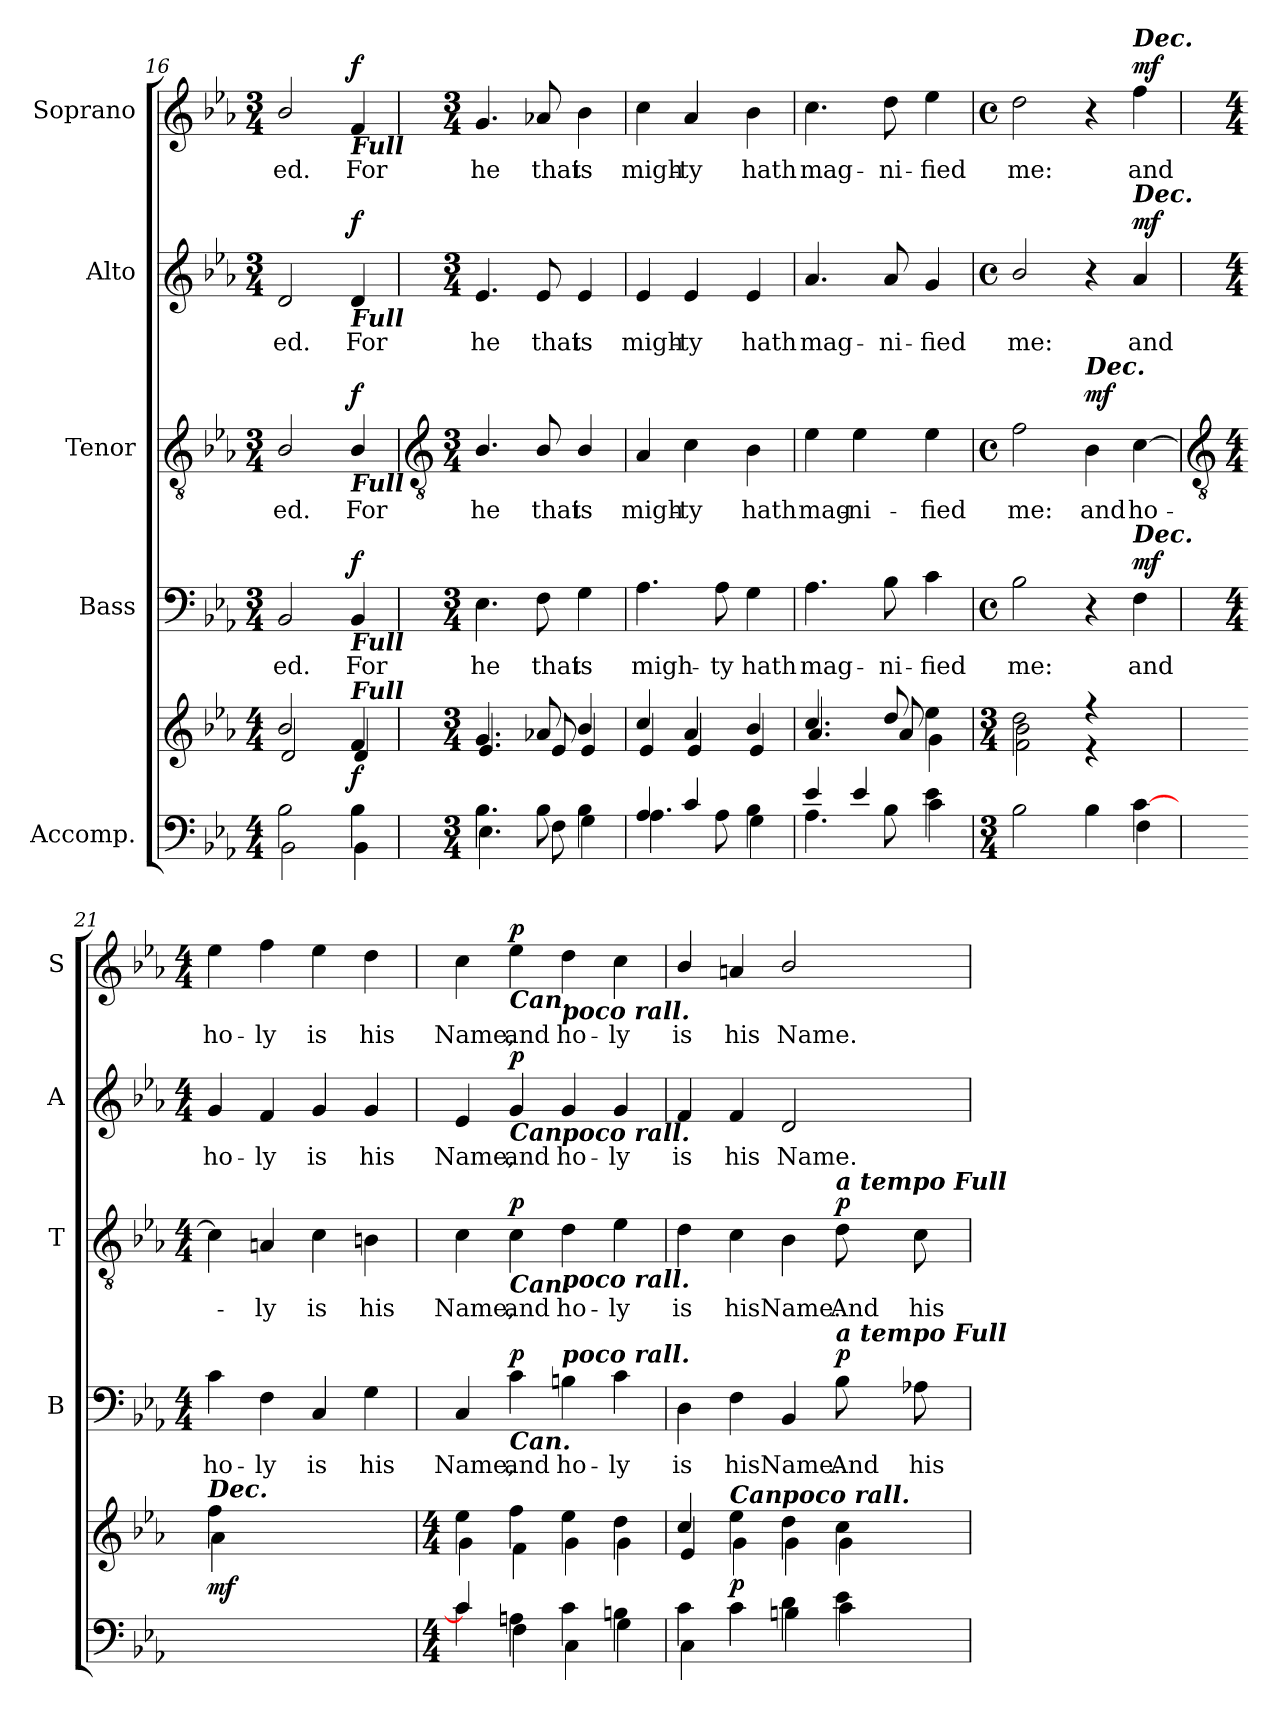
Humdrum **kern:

**kern	**kern	**dynam	**kern	**text	**dynam	**kern	**text	**dynam	**kern	**text	**dynam	**kern	**text	**dynam
*part5	*part5	*part5	*part4	*part4	*part4	*part3	*part3	*part3	*part2	*part2	*part2	*part1	*part1	*part1
*staff6	*staff5	*staff5/6	*staff4	*staff4	*staff4	*staff3	*staff3	*staff3	*staff2	*staff2	*staff2	*staff1	*staff1	*staff1
*I"Accomp.	*	*	*I"Bass	*	*	*I"Tenor	*	*	*I"Alto	*	*	*I"Soprano	*	*
*	*	*	*I'B	*	*	*I'T	*	*	*I'A	*	*	*I'S	*	*
*clefF4	*clefG2	*	*clefF4	*	*	*clefGv2	*	*	*clefG2	*	*	*clefG2	*	*
*k[b-e-a-]	*k[b-e-a-]	*	*k[b-e-a-]	*	*	*k[b-e-a-]	*	*	*k[b-e-a-]	*	*	*k[b-e-a-]	*	*
*E-:	*E-:	*	*E-:	*	*	*E-:	*	*	*E-:	*	*	*E-:	*	*
*M4/4	*M4/4	*	*M3/4	*	*	*M3/4	*	*	*M3/4	*	*	*M3/4	*	*
=16	=16	=16	=16	=16	=16	=16	=16	=16	=16	=16	=16	=16	=16	=16
*^	*^	*	*	*	*	*	*	*	*	*	*	*	*	*
!	!	!	!	!	!	!LO:LY:b	!	!	!LO:LY:b	!	!	!LO:LY:b	!	!	!LO:LY:b	!
2B-\	2BB-\	2b-/	2d/	.	2BB-	-ed.	.	2B-/	-ed.	.	2d	-ed.	.	2b-/	ed.	.
!	!	!	!	!	!	!	!	!	!	!	!	!	!	!LO:TX:b:Bi:t=Full	!	!
!	!	!	!	!	!	!	!	!	!	!	!LO:TX:b:Bi:t=Full	!	!	!	!	!
!	!	!	!	!	!	!	!	!LO:TX:b:Bi:t=Full	!	!	!	!	!	!	!	!
!	!	!	!	!	!LO:TX:b:Bi:t=Full	!	!	!	!	!	!	!	!	!	!	!
!	!	!LO:TX:a:Bi:t=Full	!	!	!	!	!	!	!	!	!	!	!	!	!	!
!	!	!	!	!LO:DY:b	!	!LO:LY:b	!LO:DY:b	!	!LO:LY:b	!LO:DY:b	!	!LO:LY:b	!LO:DY:b	!	!LO:LY:b	!LO:DY:b
4B-\	4BB-\	4f/	4d/	f	4BB-	For	f	4B-/	For	f	4d	For	f	4f	For	f
!!LO:LB:g=z
=17	=17	=17	=17	=17	=17	=17	=17	=17	=17	=17	=17	=17	=17	=17	=17	=17
*	*	*	*	*	*	*	*	*clefGv2	*	*	*	*	*	*	*	*
*M3/4	*	*M3/4	*	*	*M3/4	*	*	*M3/4	*	*	*M3/4	*	*	*M3/4	*	*
!	!	!	!	!	!	!LO:LY:b	!	!	!LO:LY:b	!	!	!LO:LY:b	!	!	!LO:LY:b	!
4.B-\	4.E-\	4.g/	4.e-/	.	4.E-	he	.	4.B-/	he	.	4.e-	he	.	4.g	he	.
!	!	!	!	!	!	!LO:LY:b	!	!	!LO:LY:b	!	!	!LO:LY:b	!	!	!LO:LY:b	!
8B-\	8F\	8a-X/	8e-/	.	8F	that	.	8B-/	that	.	8e-	that	.	8a-X	that	.
!	!	!	!	!	!	!LO:LY:b	!	!	!LO:LY:b	!	!	!LO:LY:b	!	!	!LO:LY:b	!
4B-\	4G\	4b-/	4e-/	.	4G	is	.	4B-/	is	.	4e-	is	.	4b-	is	.
=18	=18	=18	=18	=18	=18	=18	=18	=18	=18	=18	=18	=18	=18	=18	=18	=18
!	!	!	!	!	!	!LO:LY:b	!	!	!LO:LY:b	!	!	!LO:LY:b	!	!	!LO:LY:b	!
4A-/	4.A-\	4cc/	4e-/	.	4.A-	migh-	.	4A-	migh-	.	4e-	migh-	.	4cc	migh-	.
!	!	!	!	!	!	!	!	!	!LO:LY:b	!	!	!LO:LY:b	!	!	!LO:LY:b	!
4c/	.	4a-/	4e-/	.	.	.	.	4c	-ty	.	4e-	-ty	.	4a-	-ty	.
!	!	!	!	!	!	!LO:LY:b	!	!	!	!	!	!	!	!	!	!
.	8A-\	.	.	.	8A-	-ty	.	.	.	.	.	.	.	.	.	.
!	!	!	!	!	!	!LO:LY:b	!	!	!LO:LY:b	!	!	!LO:LY:b	!	!	!LO:LY:b	!
4B-\	4G\	4b-/	4e-/	.	4G	hath	.	4B-	hath	.	4e-	hath	.	4b-	hath	.
=19	=19	=19	=19	=19	=19	=19	=19	=19	=19	=19	=19	=19	=19	=19	=19	=19
!	!	!	!	!	!	!LO:LY:b	!	!	!LO:LY:b	!	!	!LO:LY:b	!	!	!LO:LY:b	!
4e-/	4.A-\	4.cc/	4.a-/	.	4.A-	mag-	.	4e-	mag-	.	4.a-	mag-	.	4.cc	mag-	.
!	!	!	!	!	!	!	!	!	!LO:LY:b	!	!	!	!	!	!	!
4e-/	.	.	.	.	.	.	.	4e-	-ni-	.	.	.	.	.	.	.
!	!	!	!	!	!	!LO:LY:b	!	!	!	!	!	!LO:LY:b	!	!	!LO:LY:b	!
.	8B-\	8dd/	8a-/	.	8B-	-ni-	.	.	.	.	8a-	-ni-	.	8dd	-ni-	.
!	!	!	!	!	!	!LO:LY:b	!	!	!LO:LY:b	!	!	!LO:LY:b	!	!	!LO:LY:b	!
4e-\	4c\	4ee-\	4g\	.	4c	-fied	.	4e-	-fied	.	4g	-fied	.	4ee-	-fied	.
*	*	*v	*v	*	*	*	*	*	*	*	*	*	*	*	*	*
=20	=20	=20	=20	=20	=20	=20	=20	=20	=20	=20	=20	=20	=20	=20	=20
*M3/4	*	*M3/4	*	*M4/4	*	*	*M4/4	*	*	*M4/4	*	*	*M4/4	*	*
*	*	*	*	*met(c)	*	*	*met(c)	*	*	*met(c)	*	*	*met(c)	*	*
*	*	*^	*	*	*	*	*	*	*	*	*	*	*	*	*
*	*	*	*^	*	*	*	*	*	*	*	*	*	*	*	*	*
!	!	!	!	!	!	!	!LO:LY:b	!	!	!LO:LY:b	!	!	!LO:LY:b	!	!	!LO:LY:b	!
2ryy	2B-\	2dd\	2b-\	2f\	.	2B-	me:	.	2f	me:	.	2b-/	me:	.	2dd	me:	.
!	!	!	!	!	!	!	!	!	!LO:TX:a:Bi:t=Dec.	!	!	!	!	!	!	!	!
!	!	!	!	!	!	!	!	!	!	!LO:LY:b	!LO:DY:b	!	!	!	!	!	!
4B-\	4ryy	4r	4r	4ryy	.	4r	.	.	4B-	and	mf	4r	.	.	4r	.	.
!	!	!	!	!	!	!	!	!	!	!	!	!	!	!	!LO:TX:a:Bi:t=Dec.	!	!
!	!	!	!	!	!	!	!	!	!	!	!	!LO:TX:a:Bi:t=Dec.	!	!	!	!	!
!	!	!	!	!	!	!LO:TX:a:Bi:t=Dec.	!	!	!	!	!	!	!	!	!	!	!
!	!	!	!	!	!	!	!LO:LY:b	!LO:DY:b	!	!LO:LY:b	!	!	!LO:LY:b	!LO:DY:b	!	!LO:LY:b	!LO:DY:b
[4c\	4F\	4ryy	4ryy	4ryy	.	4F	and	mf	[4c	ho-	.	4a-	and	mf	4ff	and	mf
*v	*v	*	*	*	*	*	*	*	*	*	*	*	*	*	*	*	*
*	*v	*v	*v	*	*	*	*	*	*	*	*	*	*	*	*	*
!!LO:LB:g=z
=21	=21	=21	=21	=21	=21	=21	=21	=21	=21	=21	=21	=21	=21	=21
*	*	*	*	*	*	*clefGv2	*	*	*	*	*	*	*	*
*	*	*	*M4/4	*	*	*M4/4	*	*	*M4/4	*	*	*M4/4	*	*
*^	*^	*	*	*	*	*	*	*	*	*	*	*	*	*
*	*	*	*^	*	*	*	*	*	*	*	*	*	*	*	*	*
!	!	!LO:TX:a:Bi:t=Dec.	!	!	!	!	!	!	!	!	!	!	!	!	!	!	!
!	!	!	!	!	!LO:DY:b	!	!LO:LY:b	!	!	!	!	!	!LO:LY:b	!	!	!LO:LY:b	!
*v	*v	*	*	*	*	*	*	*	*	*	*	*	*	*	*	*	*
*	*	*v	*v	*	*	*	*	*	*	*	*	*	*	*	*	*
1ryy	4ff\	4a-\	mf	4c	ho-	.	4c]	.	.	4g	ho-	.	4ee-	ho-	.
!	!	!	!	!	!LO:LY:b	!	!	!LO:LY:b	!	!	!LO:LY:b	!	!	!LO:LY:b	!
.	2.ryy	2.ryy	.	4F	-ly	.	4An	-ly	.	4f	-ly	.	4ff	-ly	.
!	!	!	!	!	!LO:LY:b	!	!	!LO:LY:b	!	!	!LO:LY:b	!	!	!LO:LY:b	!
.	.	.	.	4C	is	.	4c	is	.	4g	is	.	4ee-	is	.
!	!	!	!	!	!LO:LY:b	!	!	!LO:LY:b	!	!	!LO:LY:b	!	!	!LO:LY:b	!
.	.	.	.	4G	his	.	4Bn	his	.	4g	his	.	4dd	his	.
!!LO:LB:g=z
=22	=22	=22	=22	=22	=22	=22	=22	=22	=22	=22	=22	=22	=22	=22	=22
*M4/4	*M4/4	*	*	*	*	*	*	*	*	*	*	*	*	*	*
*^	*	*	*	*	*	*	*	*	*	*	*	*	*	*	*
!	!	!	!	!	!	!LO:LY:b	!	!	!LO:LY:b	!	!	!LO:LY:b	!	!	!LO:LY:b	!
4c/]	4c\	4ee-\	4g\	.	4C	Name,	.	4c	Name,	.	4e-	Name,	.	4cc	Name,	.
!	!	!	!	!	!	!	!	!	!	!	!	!	!	!LO:TX:b:Bi:t=Can.	!	!
!	!	!	!	!	!	!	!	!	!	!	!LO:TX:b:Bi:t=Can.	!	!	!	!	!
!	!	!	!	!	!	!	!	!LO:TX:b:Bi:t=Can.	!	!	!	!	!	!	!	!
!	!	!	!	!	!LO:TX:b:Bi:t=Can.	!	!	!	!	!	!	!	!	!	!	!
!	!	!	!	!	!	!LO:LY:b	!LO:DY:b	!	!LO:LY:b	!LO:DY:b	!	!LO:LY:b	!LO:DY:b	!	!LO:LY:b	!LO:DY:b
4An\	4F\	4ff\	4f\	.	4c	and	p	4c	and	p	4g	and	p	4ee-	and	p
!	!	!	!	!	!	!	!	!	!	!	!	!	!	!LO:TX:b:Bi:t=poco rall.	!	!
!	!	!	!	!	!	!	!	!	!	!	!LO:TX:b:Bi:t=poco rall.	!	!	!	!	!
!	!	!	!	!	!	!	!	!LO:TX:b:Bi:t=poco rall.	!	!	!	!	!	!	!	!
!	!	!	!	!	!LO:TX:a:Bi:t=poco rall.	!	!	!	!	!	!	!	!	!	!	!
!	!	!	!	!	!	!LO:LY:b	!	!	!LO:LY:b	!	!	!LO:LY:b	!	!	!LO:LY:b	!
4c\	4C\	4ee-\	4g\	.	4Bn	ho-	.	4d	ho-	.	4g	ho-	.	4dd	ho-	.
!	!	!	!	!	!	!LO:LY:b	!	!	!LO:LY:b	!	!	!LO:LY:b	!	!	!LO:LY:b	!
4Bn\	4G\	4dd\	4g\	.	4c	-ly	.	4e-	-ly	.	4g	-ly	.	4cc	-ly	.
=23	=23	=23	=23	=23	=23	=23	=23	=23	=23	=23	=23	=23	=23	=23	=23	=23
!	!	!	!	!	!	!LO:LY:b	!	!	!LO:LY:b	!	!	!LO:LY:b	!	!	!LO:LY:b	!
4c\	4C\	4cc/	4e-/	.	4D	is	.	4d	is	.	4f	is	.	4b-/	is	.
!	!	!LO:TX:a:Bi:t=Can.	!	!	!	!	!	!	!	!	!	!	!	!	!	!
!	!	!	!	!LO:DY:b	!	!LO:LY:b	!	!	!LO:LY:b	!	!	!LO:LY:b	!	!	!LO:LY:b	!
4c\	4c\	4ee-\	4g\	p	4F	his	.	4c	his	.	4f	his	.	4an	his	.
!	!	!LO:TX:a:Bi:t=poco rall.	!	!	!	!	!	!	!	!	!	!	!	!	!	!
!	!	!	!	!	!	!LO:LY:b	!	!	!LO:LY:b	!	!	!LO:LY:b	!	!	!LO:LY:b	!
4d\	4Bn\	4dd\	4g\	.	4BB-	Name.	.	4B-	Name.	.	2d	Name.	.	2b-/	Name.	.
!	!	!	!	!	!	!	!	!LO:TX:a:Bi:t=a tempo Full	!	!	!	!	!	!	!	!
!	!	!	!	!	!LO:TX:a:Bi:t=a tempo Full	!	!	!	!	!	!	!	!	!	!	!
!	!	!	!	!	!	!LO:LY:b	!LO:DY:b	!	!LO:LY:b	!LO:DY:b	!	!	!	!	!	!
4e-\	4c\	4cc\	4g\	.	8B-	And	p	8d	And	p	.	.	.	.	.	.
!	!	!	!	!	!	!LO:LY:b	!	!	!LO:LY:b	!	!	!	!	!	!	!
.	.	.	.	.	8A-X	his	.	8c	his	.	.	.	.	.	.	.
*v	*v	*	*	*	*	*	*	*	*	*	*	*	*	*	*	*
*	*v	*v	*	*	*	*	*	*	*	*	*	*	*	*	*
=	=	=	=	=	=	=	=	=	=	=	=	=	=	=
*-	*-	*-	*-	*-	*-	*-	*-	*-	*-	*-	*-	*-	*-	*-
